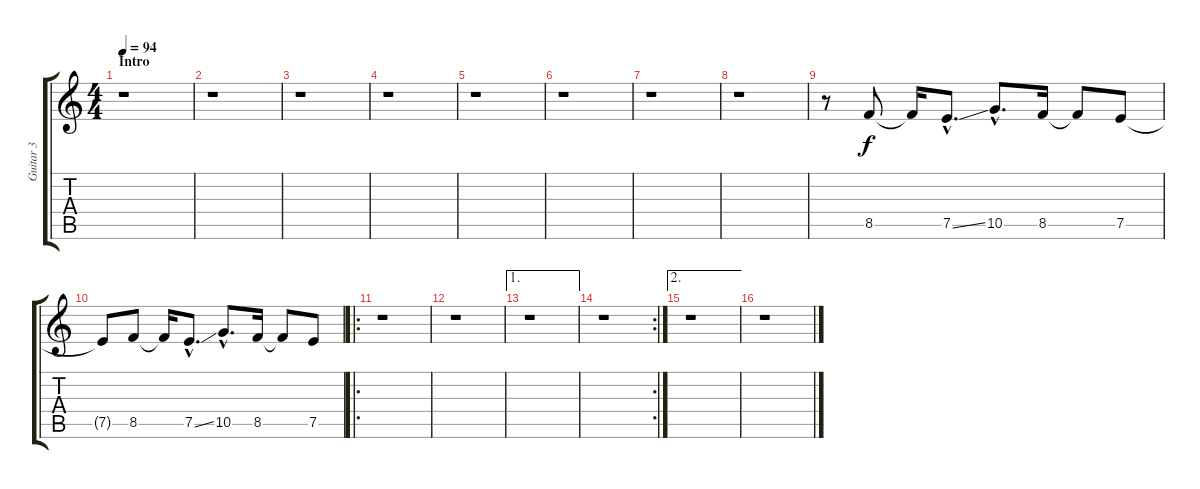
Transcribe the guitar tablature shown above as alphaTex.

\track ("Guitar 3" "Guitar 3") {instrument distortionguitar}
\staff {score tabs}
\tuning (E4 B3 G3 D3 A2 D2) {hide}
\ts (4 4)
\section ("" "Intro")
\tempo 94
\clef g2
\ks c
r.1{dy f instrument distortionguitar} |
r.1 |
r.1 |
r.1 |
r.1 |
r.1 |
r.1 |
r.1 |
r.8 8.5.8 8.5{t}.16 7.5{ss hac}.8{d} 10.5{hac}.8{d} 8.5.16 8.5{t}.8 7.5.8 |
7.5{t}.8 8.5.8 8.5{t}.16 7.5{ss hac}.8{d} 10.5{hac}.8{d} 8.5.16 8.5{t}.8 7.5.8 |
\ro
r.1 |
r.1 |
\ae 1
r.1 |
\rc 2
r.1 |
\ae 2
r.1 |
r.1
